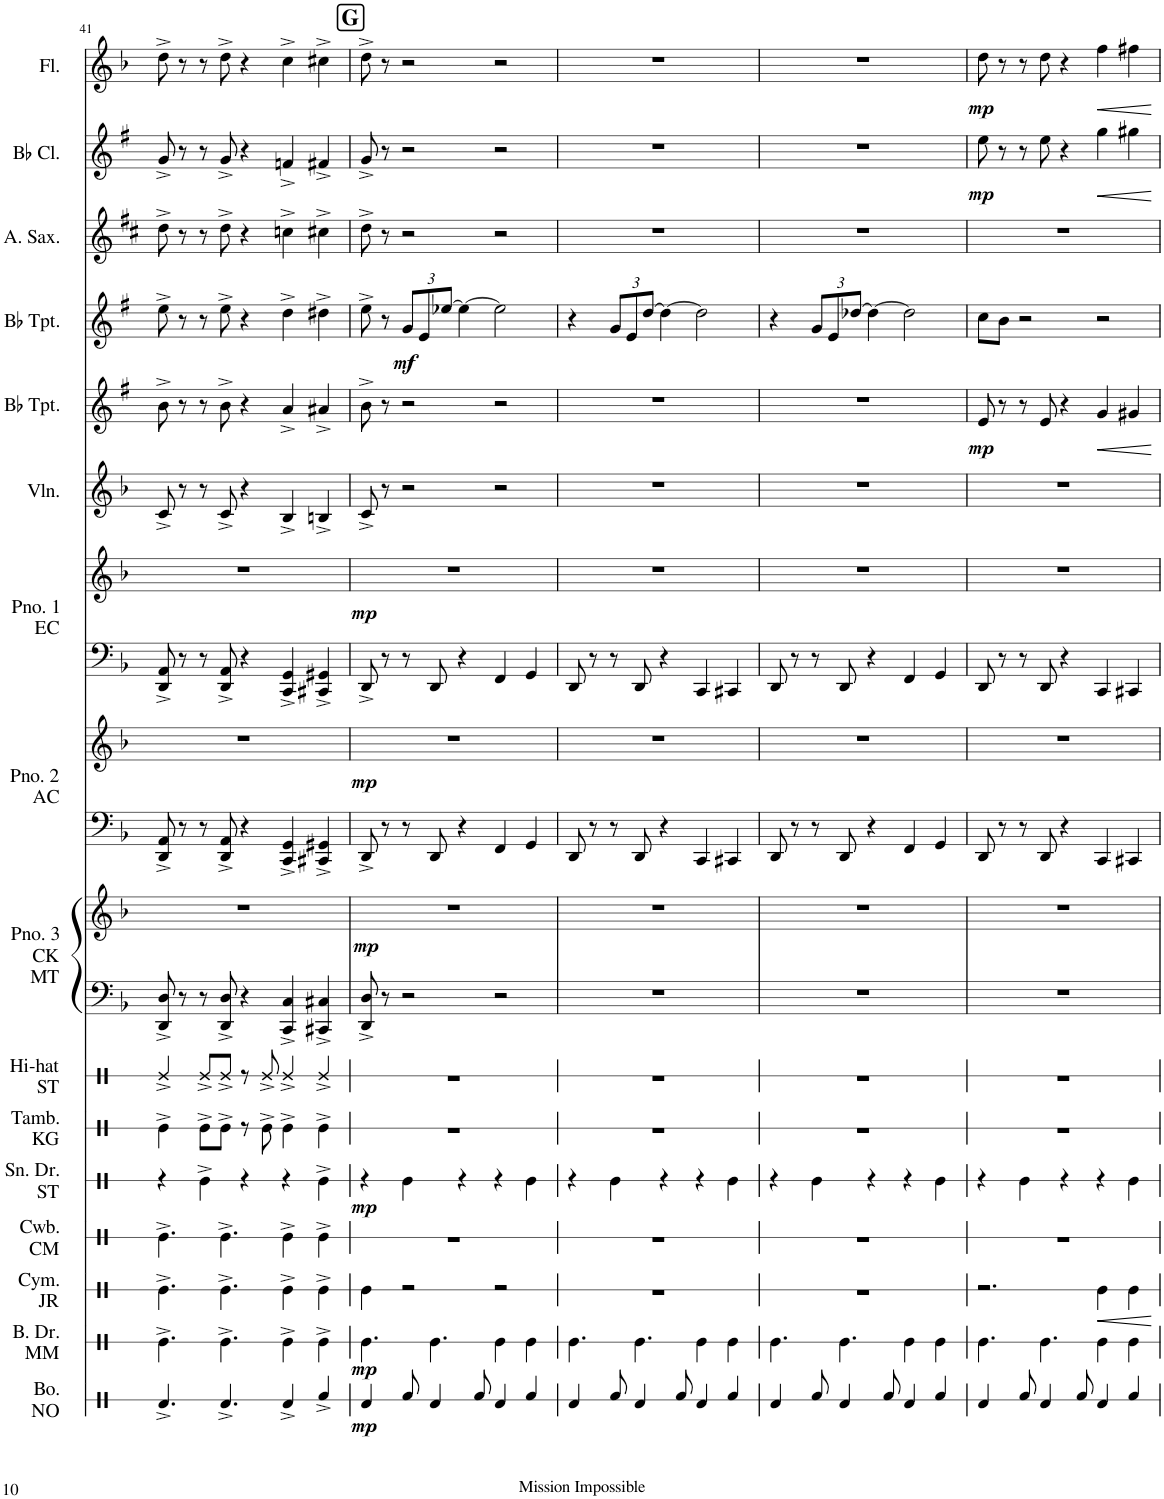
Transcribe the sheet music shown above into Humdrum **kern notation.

**kern	**dynam	**kern	**dynam	**kern	**dynam	**kern	**kern	**dynam	**kern	**kern	**kern	**kern	**dynam	**kern	**kern	**dynam	**kern	**kern	**dynam	**kern	**kern	**dynam	**kern	**dynam	**kern	**kern	**dynam	**kern	**dynam
*part16	*part16	*part15	*part15	*part14	*part14	*part13	*part12	*part12	*part11	*part10	*part9	*part9	*part9	*part8	*part8	*part8	*part7	*part7	*part7	*part6	*part5	*part5	*part4	*part4	*part3	*part2	*part2	*part1	*part1
*staff19	*staff19	*staff18	*staff18	*staff17	*staff17	*staff16	*staff15	*staff15	*staff14	*staff13	*staff12	*staff11	*staff11/12	*staff10	*staff9	*staff9/10	*staff8	*staff7	*staff7/8	*staff6	*staff5	*staff5	*staff4	*staff4	*staff3	*staff2	*staff2	*staff1	*staff1
*I"Bongos Nick	*	*I"Bass Drum Michael	*	*I"Cymbal Jordan	*	*I"Cowbell Christina M	*I"Snare Drum Seth	*	*I"Tambourine Kara	*I"Hi-hat Sarah	*I"Piano 3 Christina Mercy	*	*	*I"Piano 2 Aaron	*	*	*I"Piano 1 Ethan	*	*	*I"Violin	*I"Bb Trumpet 2	*	*I"Trumpet 1	*	*I"Alto Saxophone	*I"Bb Clarinet	*	*I"Flute	*
*I'Bo. NO	*	*I'B. Dr. MM	*	*I'Cym. JR	*	*I'Cwb. CM	*I'Sn. Dr. ST	*	*	*	*	*	*	*	*	*	*	*	*	*I'Vln.	*I'Bb Tpt.	*	*	*	*I'A. Sax.	*I'Bb Cl.	*	*I'Fl.	*
!!LO:PB:g=z
*clefX	*	*clefX	*	*clefX	*	*clefX	*clefX	*	*clefX	*clefX	*clefF4	*clefG2	*	*clefF4	*clefG2	*	*clefF4	*clefG2	*	*clefG2	*clefG2	*	*clefG2	*	*clefG2	*clefG2	*	*clefG2	*
*	*	*	*	*	*	*	*	*	*	*	*	*	*	*	*	*	*	*	*	*	*Trd1c2	*	*Trd1c2	*	*Trd5c9	*Trd1c2	*	*	*
*k[]	*	*k[]	*	*k[]	*	*k[]	*k[]	*	*k[]	*k[]	*k[b-]	*k[b-]	*	*k[b-]	*k[b-]	*	*k[b-]	*k[b-]	*	*k[b-]	*k[f#]	*	*k[f#]	*	*k[f#c#]	*k[f#]	*	*k[b-]	*
*M5/4	*	*M5/4	*	*M5/4	*	*M5/4	*M5/4	*	*M5/4	*M5/4	*M5/4	*M5/4	*	*M5/4	*M5/4	*	*M5/4	*M5/4	*	*M5/4	*M5/4	*	*M5/4	*	*M5/4	*M5/4	*	*M5/4	*
=41	=41	=41	=41	=41	=41	=41	=41	=41	=41	=41	=41	=41	=41	=41	=41	=41	=41	=41	=41	=41	=41	=41	=41	=41	=41	=41	=41	=41	=41
4.Rd^/	.	4.Re^\	.	4.Re^\	.	4.Re^\	4r	.	4Re^\	4Re^/	8DD/^ 8D/^	4%5r	.	8DD/^ 8AA/^	4%5r	.	8DD/^ 8AA/^	4%5r	.	8c^/	8b^\	.	8ee^\	.	8dd^\	8g^/	.	8dd^\	.
.	.	.	.	.	.	.	.	.	.	.	8r	.	.	8r	.	.	8r	.	.	8r	8r	.	8r	.	8r	8r	.	8r	.
.	.	.	.	.	.	.	4Re^\	.	8Re^\L	8Re^/L	8r	.	.	8r	.	.	8r	.	.	8r	8r	.	8r	.	8r	8r	.	8r	.
4.Rd^/	.	4.Re^\	.	4.Re^\	.	4.Re^\	.	.	8Re^\J	8Re^/J	8DD/^ 8D/^	.	.	8DD/^ 8AA/^	.	.	8DD/^ 8AA/^	.	.	8c^/	8b^\	.	8ee^\	.	8dd^\	8g^/	.	8dd^\	.
.	.	.	.	.	.	.	4r	.	8r	8r	4r	.	.	4r	.	.	4r	.	.	4r	4r	.	4r	.	4r	4r	.	4r	.
.	.	.	.	.	.	.	.	.	8Re^\	8Re^/	.	.	.	.	.	.	.	.	.	.	.	.	.	.	.	.	.	.	.
4Rd^/	.	4Re^\	.	4Re^\	.	4Re^\	4r	.	4Re^\	4Re^/	4CC/^ 4C/^	.	.	4CC/^ 4GG/^	.	.	4CC/^ 4GG/^	.	.	4B-^/	4a^/	.	4dd^\	.	4ccn^\	4fn^/	.	4cc^\	.
4Rf^/	.	4Re^\	.	4Re^\	.	4Re^\	4Re^\	.	4Re^\	4Re^/	4CC#X/^ 4C#X/^	.	.	4CC#X/^ 4GG#X/^	.	.	4CC#X/^ 4GG#X/^	.	.	4Bn^/	4a#X^/	.	4dd#X^\	.	4cc#X^\	4f#X^/	.	4cc#X^\	.
!!LO:REH:place=s1:a:B:cj:fs=14:t=G
=42	=42	=42	=42	=42	=42	=42	=42	=42	=42	=42	=42	=42	=42	=42	=42	=42	=42	=42	=42	=42	=42	=42	=42	=42	=42	=42	=42	=42	=42
!	!LO:DY:b	!	!LO:DY:b	!	!	!	!	!LO:DY:b	!	!	!	!	!LO:DY:b	!	!	!LO:DY:b	!	!	!LO:DY:b	!	!	!	!	!	!	!	!	!	!
4Rd/	mp	4.Re\	mp	4Re\	.	4%5r	4r	mp	4%5r	4%5r	8DD/^ 8D/^	4%5r	mp	8DD^/	4%5r	mp	8DD^/	4%5r	mp	8c^/	8b^\	.	8ee^\	.	8dd^\	8g^/	.	8dd^\	.
.	.	.	.	.	.	.	.	.	.	.	8r	.	.	8r	.	.	8r	.	.	8r	8r	.	8r	.	8r	8r	.	8r	.
*	*	*	*	*	*	*	*	*	*	*	*	*	*	*	*	*	*	*	*	*	*	*	*Xbrackettup	*	*	*	*	*	*
!	!	!	!	!	!	!	!	!	!	!	!	!	!	!	!	!	!	!	!	!	!	!	!	!LO:DY:b	!	!	!	!	!
8Rf/	.	.	.	2r	.	.	4Re\	.	.	.	2r	.	.	8r	.	.	8r	.	.	2r	2r	.	12g/L	mf	2r	2r	.	2r	.
.	.	.	.	.	.	.	.	.	.	.	.	.	.	.	.	.	.	.	.	.	.	.	12e/	.	.	.	.	.	.
4Rd/	.	4.Re\	.	.	.	.	.	.	.	.	.	.	.	8DD/	.	.	8DD/	.	.	.	.	.	.	.	.	.	.	.	.
.	.	.	.	.	.	.	.	.	.	.	.	.	.	.	.	.	.	.	.	.	.	.	[12ee-X/J	.	.	.	.	.	.
.	.	.	.	.	.	.	4r	.	.	.	.	.	.	4r	.	.	4r	.	.	.	.	.	4ee-\_	.	.	.	.	.	.
8Rf/	.	.	.	.	.	.	.	.	.	.	.	.	.	.	.	.	.	.	.	.	.	.	.	.	.	.	.	.	.
4Rd/	.	4Re\	.	2r	.	.	4r	.	.	.	2r	.	.	4FF/	.	.	4FF/	.	.	2r	2r	.	2ee-\]	.	2r	2r	.	2r	.
4Rf/	.	4Re\	.	.	.	.	4Re\	.	.	.	.	.	.	4GG/	.	.	4GG/	.	.	.	.	.	.	.	.	.	.	.	.
=43	=43	=43	=43	=43	=43	=43	=43	=43	=43	=43	=43	=43	=43	=43	=43	=43	=43	=43	=43	=43	=43	=43	=43	=43	=43	=43	=43	=43	=43
4Rd/	.	4.Re\	.	4%5r	.	4%5r	4r	.	4%5r	4%5r	4%5r	4%5r	.	8DD/	4%5r	.	8DD/	4%5r	.	4%5r	4%5r	.	4r	.	4%5r	4%5r	.	4%5r	.
.	.	.	.	.	.	.	.	.	.	.	.	.	.	8r	.	.	8r	.	.	.	.	.	.	.	.	.	.	.	.
8Rf/	.	.	.	.	.	.	4Re\	.	.	.	.	.	.	8r	.	.	8r	.	.	.	.	.	12g/L	.	.	.	.	.	.
.	.	.	.	.	.	.	.	.	.	.	.	.	.	.	.	.	.	.	.	.	.	.	12e/	.	.	.	.	.	.
4Rd/	.	4.Re\	.	.	.	.	.	.	.	.	.	.	.	8DD/	.	.	8DD/	.	.	.	.	.	.	.	.	.	.	.	.
.	.	.	.	.	.	.	.	.	.	.	.	.	.	.	.	.	.	.	.	.	.	.	[12dd/J	.	.	.	.	.	.
.	.	.	.	.	.	.	4r	.	.	.	.	.	.	4r	.	.	4r	.	.	.	.	.	4dd\_	.	.	.	.	.	.
8Rf/	.	.	.	.	.	.	.	.	.	.	.	.	.	.	.	.	.	.	.	.	.	.	.	.	.	.	.	.	.
4Rd/	.	4Re\	.	.	.	.	4r	.	.	.	.	.	.	4CC/	.	.	4CC/	.	.	.	.	.	2dd\]	.	.	.	.	.	.
4Rf/	.	4Re\	.	.	.	.	4Re\	.	.	.	.	.	.	4CC#X/	.	.	4CC#X/	.	.	.	.	.	.	.	.	.	.	.	.
=44	=44	=44	=44	=44	=44	=44	=44	=44	=44	=44	=44	=44	=44	=44	=44	=44	=44	=44	=44	=44	=44	=44	=44	=44	=44	=44	=44	=44	=44
4Rd/	.	4.Re\	.	4%5r	.	4%5r	4r	.	4%5r	4%5r	4%5r	4%5r	.	8DD/	4%5r	.	8DD/	4%5r	.	4%5r	4%5r	.	4r	.	4%5r	4%5r	.	4%5r	.
.	.	.	.	.	.	.	.	.	.	.	.	.	.	8r	.	.	8r	.	.	.	.	.	.	.	.	.	.	.	.
8Rf/	.	.	.	.	.	.	4Re\	.	.	.	.	.	.	8r	.	.	8r	.	.	.	.	.	12g/L	.	.	.	.	.	.
.	.	.	.	.	.	.	.	.	.	.	.	.	.	.	.	.	.	.	.	.	.	.	12e/	.	.	.	.	.	.
4Rd/	.	4.Re\	.	.	.	.	.	.	.	.	.	.	.	8DD/	.	.	8DD/	.	.	.	.	.	.	.	.	.	.	.	.
.	.	.	.	.	.	.	.	.	.	.	.	.	.	.	.	.	.	.	.	.	.	.	[12dd-X/J	.	.	.	.	.	.
.	.	.	.	.	.	.	4r	.	.	.	.	.	.	4r	.	.	4r	.	.	.	.	.	4dd-\_	.	.	.	.	.	.
8Rf/	.	.	.	.	.	.	.	.	.	.	.	.	.	.	.	.	.	.	.	.	.	.	.	.	.	.	.	.	.
4Rd/	.	4Re\	.	.	.	.	4r	.	.	.	.	.	.	4FF/	.	.	4FF/	.	.	.	.	.	2dd-\]	.	.	.	.	.	.
4Rf/	.	4Re\	.	.	.	.	4Re\	.	.	.	.	.	.	4GG/	.	.	4GG/	.	.	.	.	.	.	.	.	.	.	.	.
=45	=45	=45	=45	=45	=45	=45	=45	=45	=45	=45	=45	=45	=45	=45	=45	=45	=45	=45	=45	=45	=45	=45	=45	=45	=45	=45	=45	=45	=45
!	!	!	!	!	!	!	!	!	!	!	!	!	!	!	!	!	!	!	!	!	!	!LO:DY:b	!	!	!	!	!LO:DY:b	!	!LO:DY:b
4Rd/	.	4.Re\	.	2.r	.	4%5r	4r	.	4%5r	4%5r	4%5r	4%5r	.	8DD/	4%5r	.	8DD/	4%5r	.	4%5r	8e/	mp	8cc\L	.	4%5r	8ee\	mp	8dd\	mp
.	.	.	.	.	.	.	.	.	.	.	.	.	.	8r	.	.	8r	.	.	.	8r	.	8b\J	.	.	8r	.	8r	.
8Rf/	.	.	.	.	.	.	4Re\	.	.	.	.	.	.	8r	.	.	8r	.	.	.	8r	.	2r	.	.	8r	.	8r	.
4Rd/	.	4.Re\	.	.	.	.	.	.	.	.	.	.	.	8DD/	.	.	8DD/	.	.	.	8e/	.	.	.	.	8ee\	.	8dd\	.
.	.	.	.	.	.	.	4r	.	.	.	.	.	.	4r	.	.	4r	.	.	.	4r	.	.	.	.	4r	.	4r	.
8Rf/	.	.	.	.	.	.	.	.	.	.	.	.	.	.	.	.	.	.	.	.	.	.	.	.	.	.	.	.	.
!	!	!	!	!	!LO:HP:b	!	!	!	!	!	!	!	!	!	!	!	!	!	!	!	!	!LO:HP:b	!	!	!	!	!LO:HP:b	!	!LO:HP:b
4Rd/	.	4Re\	.	4Re\	<	.	4r	.	.	.	.	.	.	4CC/	.	.	4CC/	.	.	.	4g/	<	2r	.	.	4gg\	<	4ff\	<
4Rf/	.	4Re\	.	4Re\	.	.	4Re\	.	.	.	.	.	.	4CC#X/	.	.	4CC#X/	.	.	.	4g#X/	.	.	.	.	4gg#X\	.	4ff#X\	.
.	.	.	.	.	[	.	.	.	.	.	.	.	.	.	.	.	.	.	.	.	.	[	.	.	.	.	[	.	[
=	=	=	=	=	=	=	=	=	=	=	=	=	=	=	=	=	=	=	=	=	=	=	=	=	=	=	=	=	=
*-	*-	*-	*-	*-	*-	*-	*-	*-	*-	*-	*-	*-	*-	*-	*-	*-	*-	*-	*-	*-	*-	*-	*-	*-	*-	*-	*-	*-	*-
